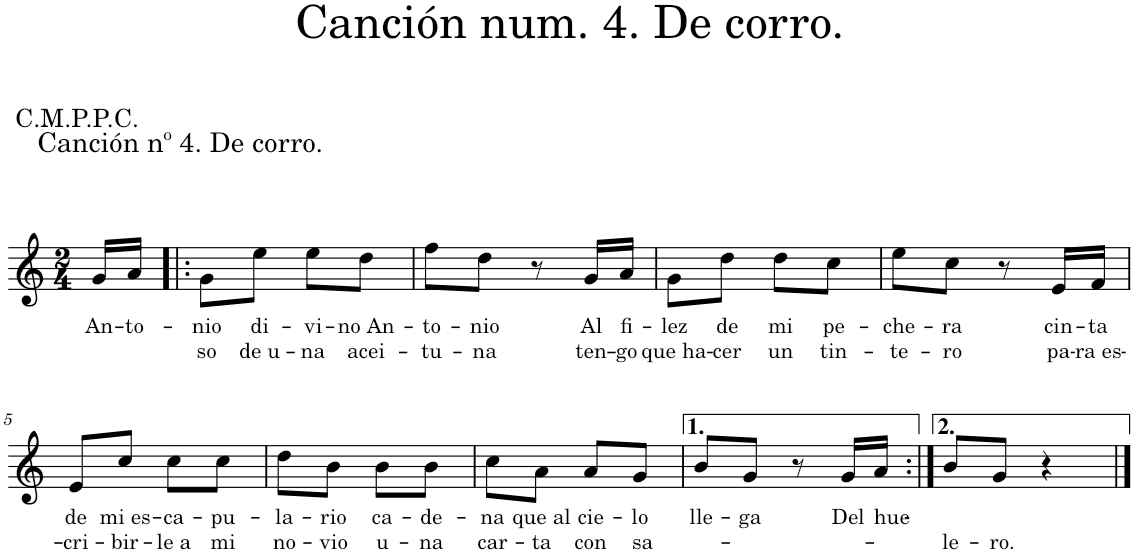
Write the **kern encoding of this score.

**kern	**text	**text
*part1	*part1	*part1
*staff1	*staff1	*staff1
*I"Piano	*	*
*I'Pno.	*	*
*clefG2	*	*
*k[]	*	*
*M2/4	*	*
=	=	=
!LO:TX:a:t=Canción nº 4. De corro.	!	!
!LO:TX:a:t=C.M.P.P.C.	!	!
!	!LO:LY:b	!
16g/LL	An-	.
!	!LO:LY:b	!
16a/JJ	-to-	.
=1!|:	=1!|:	=1!|:
!	!LO:LY:b	!LO:LY:b
8g\L	-nio	so
!	!LO:LY:b	!LO:LY:b
8ee\J	di-	de u-
!	!LO:LY:b	!LO:LY:b
8ee\L	-vi-	-na
!	!LO:LY:b	!LO:LY:b
8dd\J	-no An-	acei-
=2	=2	=2
!	!LO:LY:b	!LO:LY:b
8ff\L	-to-	-tu-
!	!LO:LY:b	!LO:LY:b
8dd\J	-nio	-na
8r	.	.
!	!LO:LY:b	!LO:LY:b
16g/LL	Al	ten-
!	!LO:LY:b	!LO:LY:b
16a/JJ	fi-	-go
=3	=3	=3
!	!LO:LY:b	!LO:LY:b
8g\L	-lez	que ha-
!	!LO:LY:b	!LO:LY:b
8dd\J	de	-cer
!	!LO:LY:b	!LO:LY:b
8dd\L	mi	un
!	!LO:LY:b	!LO:LY:b
8cc\J	pe-	tin-
=4	=4	=4
!	!LO:LY:b	!LO:LY:b
8ee\L	-che-	-te-
!	!LO:LY:b	!LO:LY:b
8cc\J	-ra	-ro
8r	.	.
!	!LO:LY:b	!LO:LY:b
16e/LL	cin-	pa-
!	!LO:LY:b	!LO:LY:b
16f/JJ	-ta	-ra es-
!!LO:LB:g=z
=5	=5	=5
!	!LO:LY:b	!LO:LY:b
8e/L	de	-cri-
!	!LO:LY:b	!LO:LY:b
8cc/J	mi es-	-bir-
!	!LO:LY:b	!LO:LY:b
8cc\L	-ca-	-le a
!	!LO:LY:b	!LO:LY:b
8cc\J	-pu-	mi
=6	=6	=6
!	!LO:LY:b	!LO:LY:b
8dd\L	-la-	no-
!	!LO:LY:b	!LO:LY:b
8b\J	-rio	-vio
!	!LO:LY:b	!LO:LY:b
8b\L	ca-	u-
!	!LO:LY:b	!LO:LY:b
8b\J	-de-	-na
=7	=7	=7
!	!LO:LY:b	!LO:LY:b
8cc\L	-na	car-
!	!LO:LY:b	!LO:LY:b
8a\J	que al	-ta
!	!LO:LY:b	!LO:LY:b
8a/L	cie-	con
!	!LO:LY:b	!LO:LY:b
8g/J	-lo	sa-
=8	=8	=8
!	!LO:LY:b	!
8b/L	lle-	.
!	!LO:LY:b	!
8g/J	-ga	.
8r	.	.
!	!LO:LY:b	!
16g/LL	Del	.
!	!LO:LY:b	!
16a/JJ	hue-	.
=9:|!	=9:|!	=9:|!
!	!	!LO:LY:b
8b/L	.	-le-
!	!	!LO:LY:b
8g/J	.	-ro.
4r	.	.
==	==	==
*-	*-	*-
